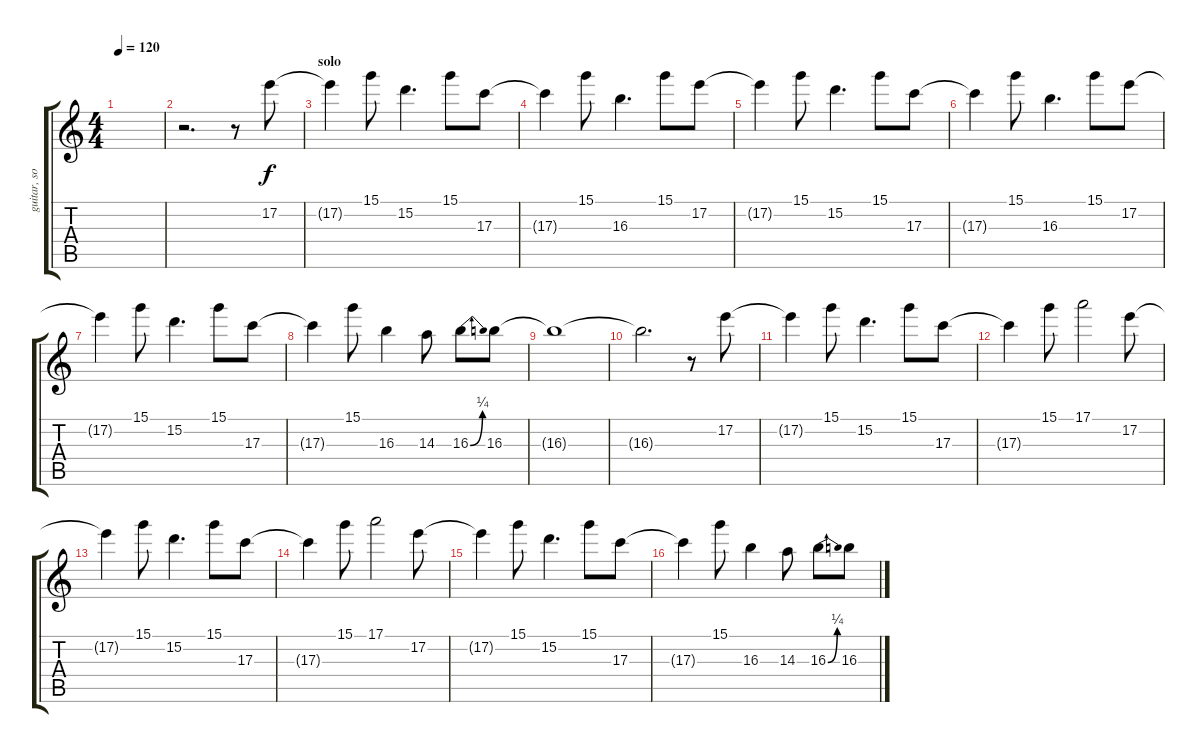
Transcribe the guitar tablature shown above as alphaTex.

\track ("guitar, solo" "guitar, so") {instrument distortionguitar}
\staff {score tabs}
\tuning (E4 B3 G3 D3 A2 E2) {hide}
\ts (4 4)
\tempo 120
\clef g2
\ks c
|
r.2{d} r.8 17.2.8 |
\section ("" "solo")
17.2{t}.4 15.1.8 15.2.4{d} 15.1.8 17.3.8 |
17.3{t}.4 15.1.8 16.3.4{d} 15.1.8 17.2.8 |
17.2{t}.4 15.1.8 15.2.4{d} 15.1.8 17.3.8 |
17.3{t}.4 15.1.8 16.3.4{d} 15.1.8 17.2.8 |
17.2{t}.4 15.1.8 15.2.4{d} 15.1.8 17.3.8 |
17.3{t}.4 15.1.8 16.3.4 14.3.8 16.3{be (bend 0 0 60 1)}.8 16.3.8 |
16.3{t}.1 |
16.3{t}.2{d} r.8 17.2.8 |
17.2{t}.4 15.1.8 15.2.4{d} 15.1.8 17.3.8 |
17.3{t}.4 15.1.8 17.1.2 17.2.8 |
17.2{t}.4 15.1.8 15.2.4{d} 15.1.8 17.3.8 |
17.3{t}.4 15.1.8 17.1.2 17.2.8 |
17.2{t}.4 15.1.8 15.2.4{d} 15.1.8 17.3.8 |
17.3{t}.4 15.1.8 16.3.4 14.3.8 16.3{be (bend 0 0 60 1)}.8 16.3.8
